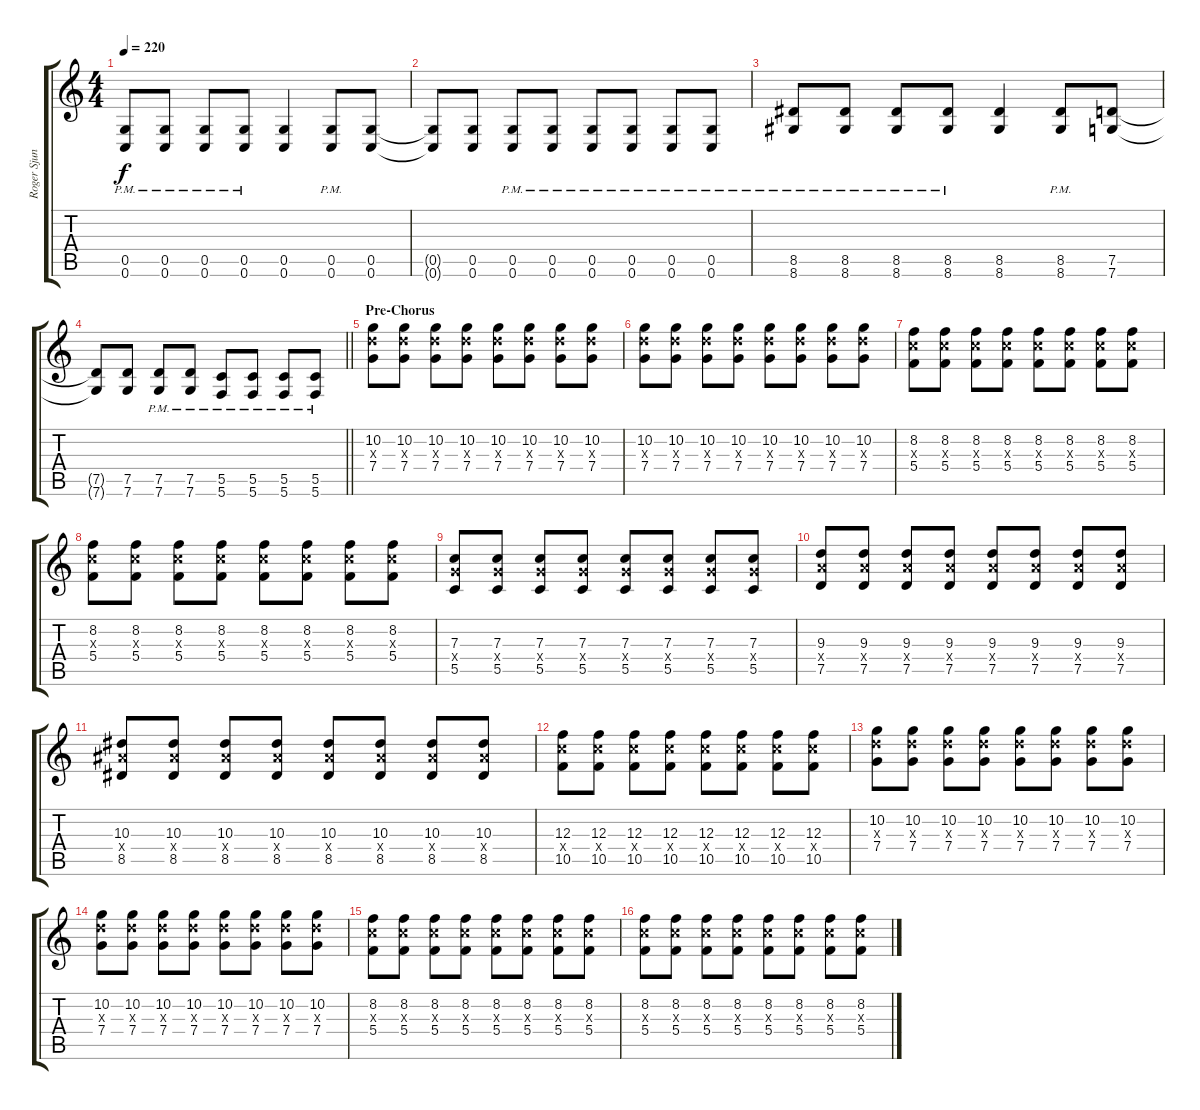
\track ("Roger Sjunneson" "Roger Sjun") {instrument distortionguitar}
\staff {score tabs}
\tuning (D4 A3 F3 C3 G2 C2) {hide}
\ts (4 4)
\tempo 220
\clef g2
\ks c
(0.5{pm} 0.6{pm}).8{dy f} (0.5{pm} 0.6{pm}).8 (0.5{pm} 0.6{pm}).8 (0.5{pm} 0.6{pm}).8 (0.5 0.6).4 (0.5{pm} 0.6{pm}).8 (0.5 0.6).8 |
(0.5{t} 0.6{t}).8 (0.5 0.6).8 (0.5{pm} 0.6{pm}).8 (0.5{pm} 0.6{pm}).8 (0.5{pm} 0.6{pm}).8 (0.5{pm} 0.6{pm}).8 (0.5{pm} 0.6{pm}).8 (0.5{pm} 0.6{pm}).8 |
(8.5{pm} 8.6{pm}).8 (8.5{pm} 8.6{pm}).8 (8.5{pm} 8.6{pm}).8 (8.5{pm} 8.6{pm}).8 (8.5 8.6).4 (8.5{pm} 8.6{pm}).8 (7.5 7.6).8 |
\barLineRight lightlight
(7.5{t} 7.6{t}).8 (7.5 7.6).8 (7.5{pm} 7.6{pm}).8 (7.5{pm} 7.6{pm}).8 (5.5{pm} 5.6{pm}).8 (5.5{pm} 5.6{pm}).8 (5.5{pm} 5.6{pm}).8 (5.5{pm} 5.6{pm}).8 |
\section ("" "Pre-Chorus")
(10.2 9.3{x} 7.4).8 (10.2 9.3{x} 7.4).8 (10.2 9.3{x} 7.4).8 (10.2 9.3{x} 7.4).8 (10.2 9.3{x} 7.4).8 (10.2 9.3{x} 7.4).8 (10.2 9.3{x} 7.4).8 (10.2 9.3{x} 7.4).8 |
(10.2 9.3{x} 7.4).8 (10.2 9.3{x} 7.4).8 (10.2 9.3{x} 7.4).8 (10.2 9.3{x} 7.4).8 (10.2 9.3{x} 7.4).8 (10.2 9.3{x} 7.4).8 (10.2 9.3{x} 7.4).8 (10.2 9.3{x} 7.4).8 |
(8.2 7.3{x} 5.4).8 (8.2 7.3{x} 5.4).8 (8.2 7.3{x} 5.4).8 (8.2 7.3{x} 5.4).8 (8.2 7.3{x} 5.4).8 (8.2 7.3{x} 5.4).8 (8.2 7.3{x} 5.4).8 (8.2 7.3{x} 5.4).8 |
(8.2 7.3{x} 5.4).8 (8.2 7.3{x} 5.4).8 (8.2 7.3{x} 5.4).8 (8.2 7.3{x} 5.4).8 (8.2 7.3{x} 5.4).8 (8.2 7.3{x} 5.4).8 (8.2 7.3{x} 5.4).8 (8.2 7.3{x} 5.4).8 |
(7.3 7.4{x} 5.5).8 (7.3 7.4{x} 5.5).8 (7.3 7.4{x} 5.5).8 (7.3 7.4{x} 5.5).8 (7.3 7.4{x} 5.5).8 (7.3 7.4{x} 5.5).8 (7.3 7.4{x} 5.5).8 (7.3 7.4{x} 5.5).8 |
(9.3 9.4{x} 7.5).8 (9.3 9.4{x} 7.5).8 (9.3 9.4{x} 7.5).8 (9.3 9.4{x} 7.5).8 (9.3 9.4{x} 7.5).8 (9.3 9.4{x} 7.5).8 (9.3 9.4{x} 7.5).8 (9.3 9.4{x} 7.5).8 |
(10.3 10.4{x} 8.5).8 (10.3 10.4{x} 8.5).8 (10.3 10.4{x} 8.5).8 (10.3 10.4{x} 8.5).8 (10.3 10.4{x} 8.5).8 (10.3 10.4{x} 8.5).8 (10.3 10.4{x} 8.5).8 (10.3 10.4{x} 8.5).8 |
(12.3 12.4{x} 10.5).8 (12.3 12.4{x} 10.5).8 (12.3 12.4{x} 10.5).8 (12.3 12.4{x} 10.5).8 (12.3 12.4{x} 10.5).8 (12.3 12.4{x} 10.5).8 (12.3 12.4{x} 10.5).8 (12.3 12.4{x} 10.5).8 |
(10.2 9.3{x} 7.4).8 (10.2 9.3{x} 7.4).8 (10.2 9.3{x} 7.4).8 (10.2 9.3{x} 7.4).8 (10.2 9.3{x} 7.4).8 (10.2 9.3{x} 7.4).8 (10.2 9.3{x} 7.4).8 (10.2 9.3{x} 7.4).8 |
(10.2 9.3{x} 7.4).8 (10.2 9.3{x} 7.4).8 (10.2 9.3{x} 7.4).8 (10.2 9.3{x} 7.4).8 (10.2 9.3{x} 7.4).8 (10.2 9.3{x} 7.4).8 (10.2 9.3{x} 7.4).8 (10.2 9.3{x} 7.4).8 |
(8.2 7.3{x} 5.4).8 (8.2 7.3{x} 5.4).8 (8.2 7.3{x} 5.4).8 (8.2 7.3{x} 5.4).8 (8.2 7.3{x} 5.4).8 (8.2 7.3{x} 5.4).8 (8.2 7.3{x} 5.4).8 (8.2 7.3{x} 5.4).8 |
(8.2 7.3{x} 5.4).8 (8.2 7.3{x} 5.4).8 (8.2 7.3{x} 5.4).8 (8.2 7.3{x} 5.4).8 (8.2 7.3{x} 5.4).8 (8.2 7.3{x} 5.4).8 (8.2 7.3{x} 5.4).8 (8.2 7.3{x} 5.4).8
